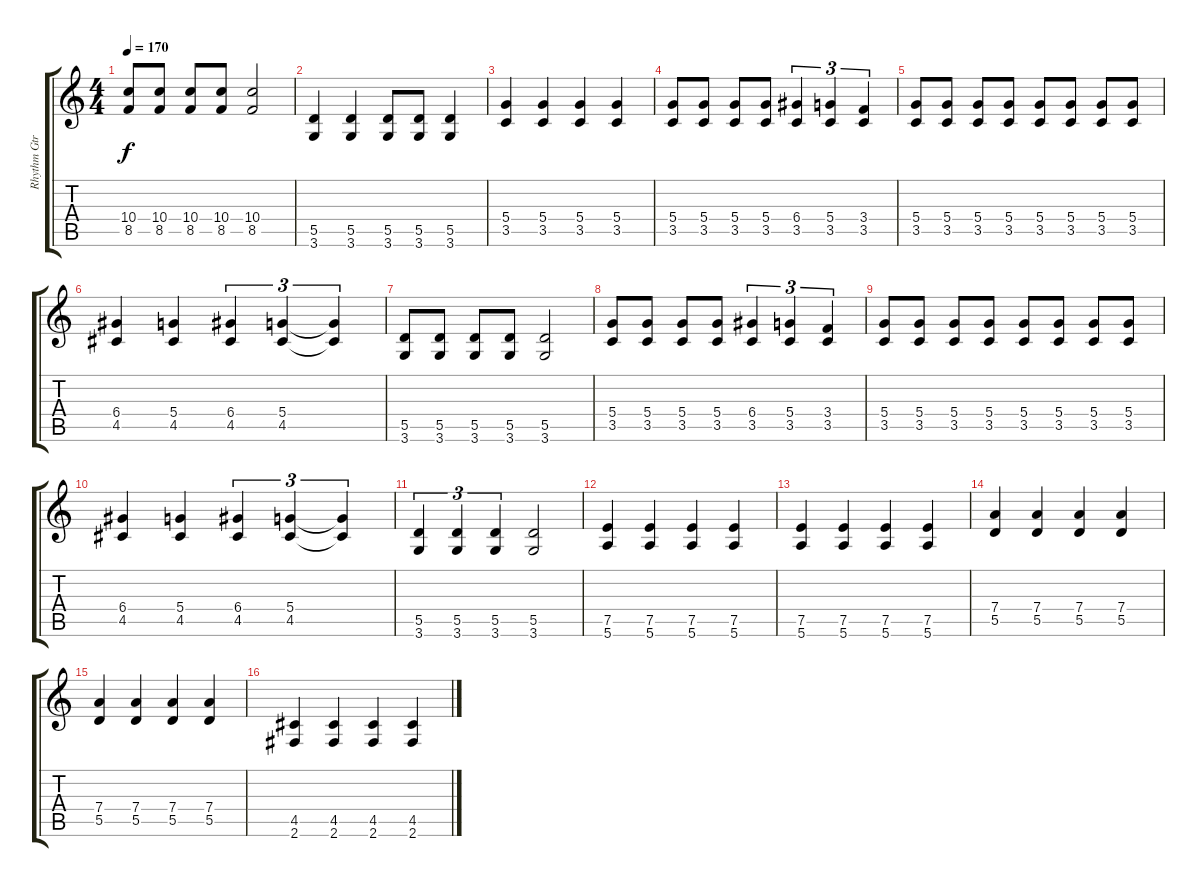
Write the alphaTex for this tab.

\track ("Rhythm Gtr" "Rhythm Gtr") {instrument distortionguitar}
\staff {score tabs}
\tuning (E4 B3 G3 D3 A2 E2) {hide}
\ts (4 4)
\tempo 170
\clef g2
\ks c
(10.4 8.5).8{dy f} (10.4 8.5).8 (10.4 8.5).8 (10.4 8.5).8 (10.4 8.5).2 |
(5.5 3.6).4 (5.5 3.6).4 (5.5 3.6).8 (5.5 3.6).8 (5.5 3.6).4 |
(5.4 3.5).4 (5.4 3.5).4 (5.4 3.5).4 (5.4 3.5).4 |
(5.4 3.5).8 (5.4 3.5).8 (5.4 3.5).8 (5.4 3.5).8 (6.4 3.5).4{tu (3 2)} (5.4 3.5).4{tu (3 2)} (3.4 3.5).4{tu (3 2)} |
(5.4 3.5).8 (5.4 3.5).8 (5.4 3.5).8 (5.4 3.5).8 (5.4 3.5).8 (5.4 3.5).8 (5.4 3.5).8 (5.4 3.5).8 |
(6.4 4.5).4 (5.4 4.5).4 (6.4 4.5).4{tu (3 2)} (5.4 4.5).4{tu (3 2)} (5.4{t} 4.5{t}).4{tu (3 2)} |
(5.5 3.6).8 (5.5 3.6).8 (5.5 3.6).8 (5.5 3.6).8 (5.5 3.6).2 |
(5.4 3.5).8 (5.4 3.5).8 (5.4 3.5).8 (5.4 3.5).8 (6.4 3.5).4{tu (3 2)} (5.4 3.5).4{tu (3 2)} (3.4 3.5).4{tu (3 2)} |
(5.4 3.5).8 (5.4 3.5).8 (5.4 3.5).8 (5.4 3.5).8 (5.4 3.5).8 (5.4 3.5).8 (5.4 3.5).8 (5.4 3.5).8 |
(6.4 4.5).4 (5.4 4.5).4 (6.4 4.5).4{tu (3 2)} (5.4 4.5).4{tu (3 2)} (5.4{t} 4.5{t}).4{tu (3 2)} |
(5.5 3.6).4{tu (3 2)} (5.5 3.6).4{tu (3 2)} (5.5 3.6).4{tu (3 2)} (5.5 3.6).2 |
(7.5 5.6).4 (7.5 5.6).4 (7.5 5.6).4 (7.5 5.6).4 |
(7.5 5.6).4 (7.5 5.6).4 (7.5 5.6).4 (7.5 5.6).4 |
(7.4 5.5).4 (7.4 5.5).4 (7.4 5.5).4 (7.4 5.5).4 |
(7.4 5.5).4 (7.4 5.5).4 (7.4 5.5).4 (7.4 5.5).4 |
(4.5 2.6).4 (4.5 2.6).4 (4.5 2.6).4 (4.5 2.6).4
